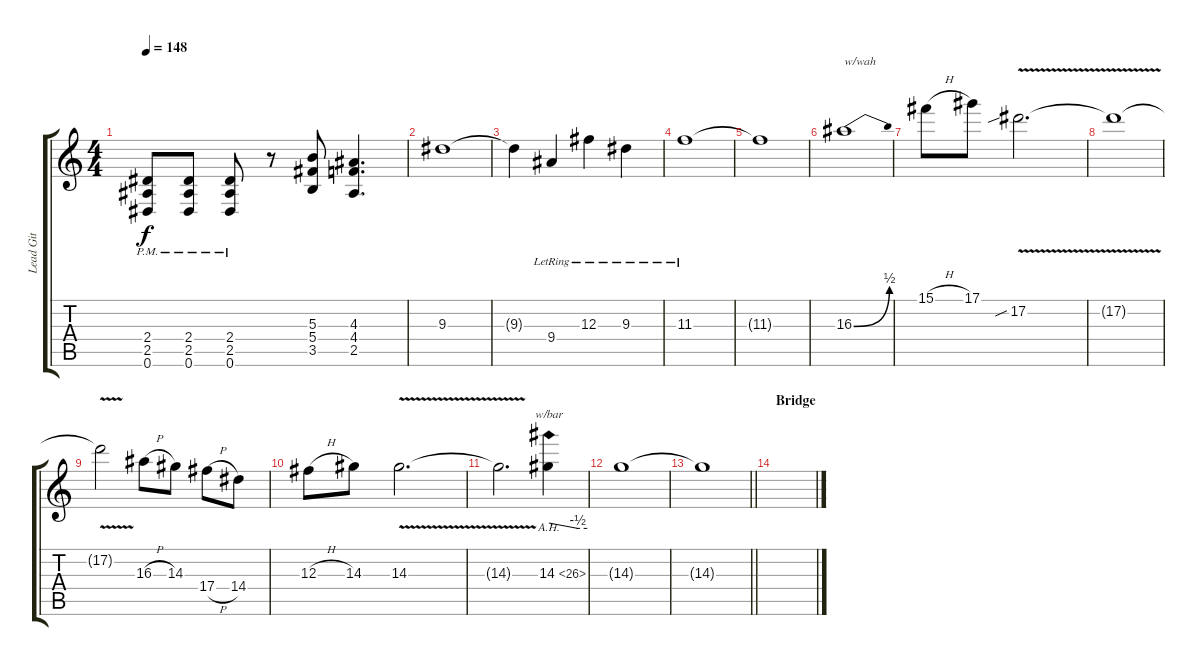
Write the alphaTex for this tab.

\track ("Lead Git" "Lead Git") {instrument distortionguitar}
\staff {score tabs}
\tuning (Eb4 Bb3 Gb3 Db3 Ab2 Eb2) {hide}
\ts (4 4)
\tempo 148
\clef g2
\ks c
(2.4{pm} 2.5{pm} 0.6{pm}).8{dy f} (2.4{pm} 2.5{pm} 0.6{pm}).8 (2.4{pm} 2.5{pm} 0.6{pm}).8 r.8 (5.3 5.4 3.5).8 (4.3 4.4 2.5).4{d} |
9.3.1 |
9.3{t}.4 9.4{lr}.4 12.3{lr}.4 9.3{lr}.4 |
11.3{lr}.1 |
11.3{t}.1 |
16.3{be (bend 0 0 60 2)}.1{txt "w/wah"} |
15.1{h}.8 17.1.8 17.2{v sib}.2{d} |
17.2{v t}.1 |
17.2{t}.2 16.3{h}.8 14.3.8 17.4{h}.8 14.4.8 |
12.3{h}.8 14.3.8 14.3{v}.2{d} |
14.3{t}.2{d} 14.3{ah 12}.4{tbe (custom default 0 0 45 -2 60 -2)} |
14.3{t}.1 |
\barLineRight lightlight
14.3{t}.1 |
\section ("" "Bridge")
